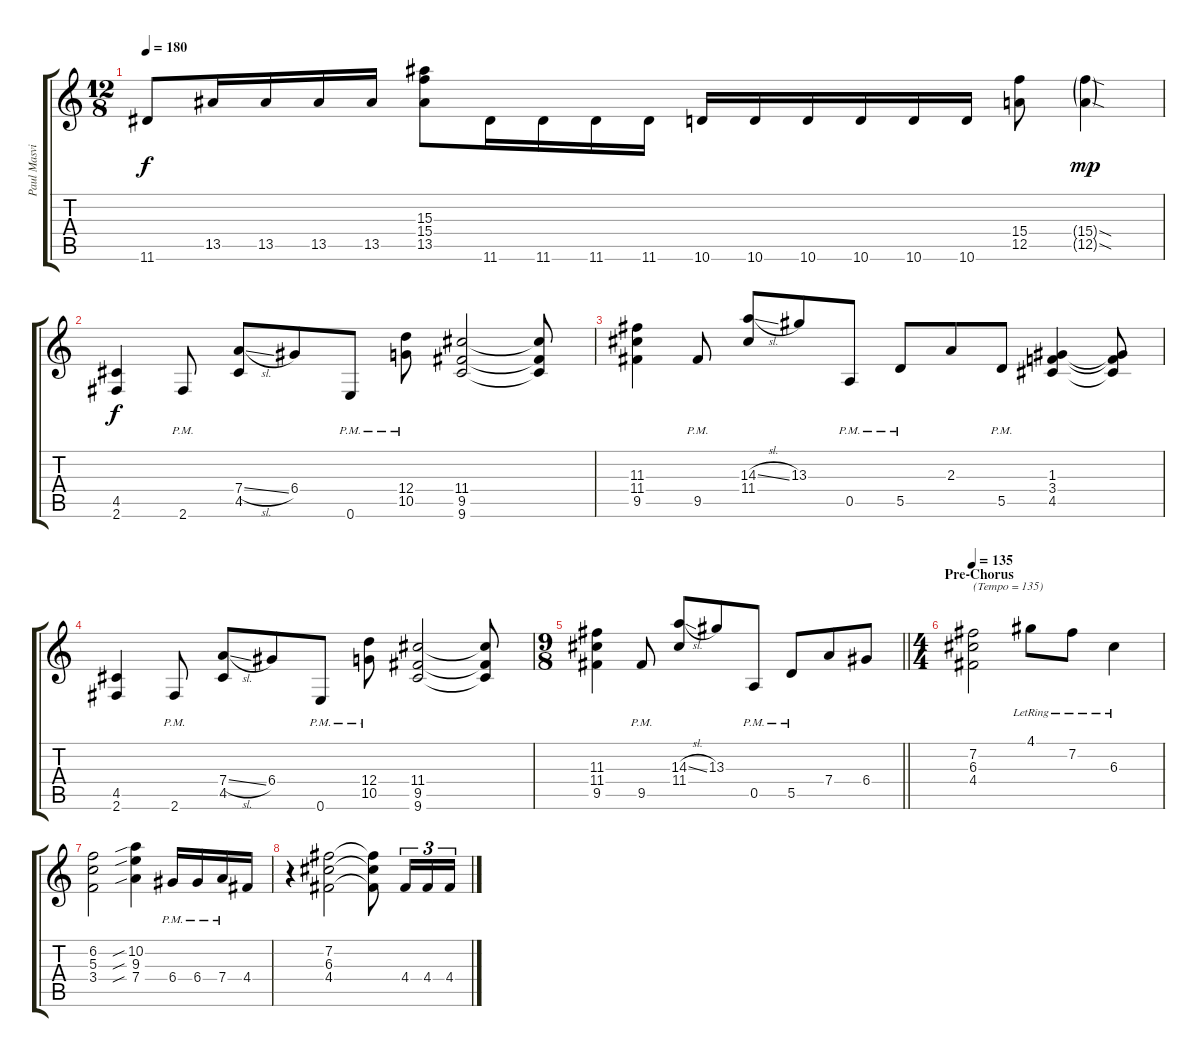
\track ("Paul Masvidal (Left Channel)" "Paul Masvi") {instrument distortionguitar}
\staff {score tabs}
\tuning (E4 B3 G3 D3 A2 E2) {hide}
\ts (12 8)
\tempo 180
\clef g2
\ks c
11.6.8{dy f} 13.5.16 13.5.16 13.5.16 13.5.16 (15.3 15.4 13.5).8 11.6.16 11.6.16 11.6.16 11.6.16 10.6.16 10.6.16 10.6.16 10.6.16 10.6.16 10.6.16 (15.4 12.5).8 (15.4{sod g} 12.5{sod g}).4{dy mp} |
(4.5 2.6).4{dy f} 2.6{pm}.8 (7.4{sl} 4.5).8 6.4.8 0.6{pm}.8 (12.4{pm} 10.5{pm}).8 (11.4 9.5 9.6).2 (11.4{t} 9.5{t} 9.6{t}).8 |
(11.3 11.4 9.5).4 9.5{pm}.8 (14.3{sl} 11.4).8 13.3.8 0.5{pm}.8 5.5{pm}.8 2.3.8 5.5{pm}.8 (1.3 3.4 4.5).4 (1.3{t} 3.4{t} 4.5{t}).8 |
(4.5 2.6).4 2.6{pm}.8 (7.4{sl} 4.5).8 6.4.8 0.6{pm}.8 (12.4{pm} 10.5{pm}).8 (11.4 9.5 9.6).2 (11.4{t} 9.5{t} 9.6{t}).8 |
\ts (9 8)
\barLineRight lightlight
(11.3 11.4 9.5).4 9.5{pm}.8 (14.3{sl} 11.4).8 13.3.8 0.5{pm}.8 5.5{pm}.8 7.4.8 6.4.8 |
\ts (4 4)
\section ("" "Pre-Chorus")
\tempo 135
(7.2 6.3 4.4).2{txt "(Tempo = 135)"} 4.1{lr}.8 7.2{lr}.8 6.3{lr}.4 |
(6.2 5.3 3.4).2 (10.2{sib} 9.3{sib} 7.4{sib}).4 6.4{pm}.16 6.4{pm}.16 7.4{pm}.16 4.4.16 |
r.4 (7.2 6.3 4.4).2 (7.2{t} 6.3{t} 4.4{t}).8 4.4.16{tu (3 2)} 4.4.16{tu (3 2)} 4.4.16{tu (3 2)}
